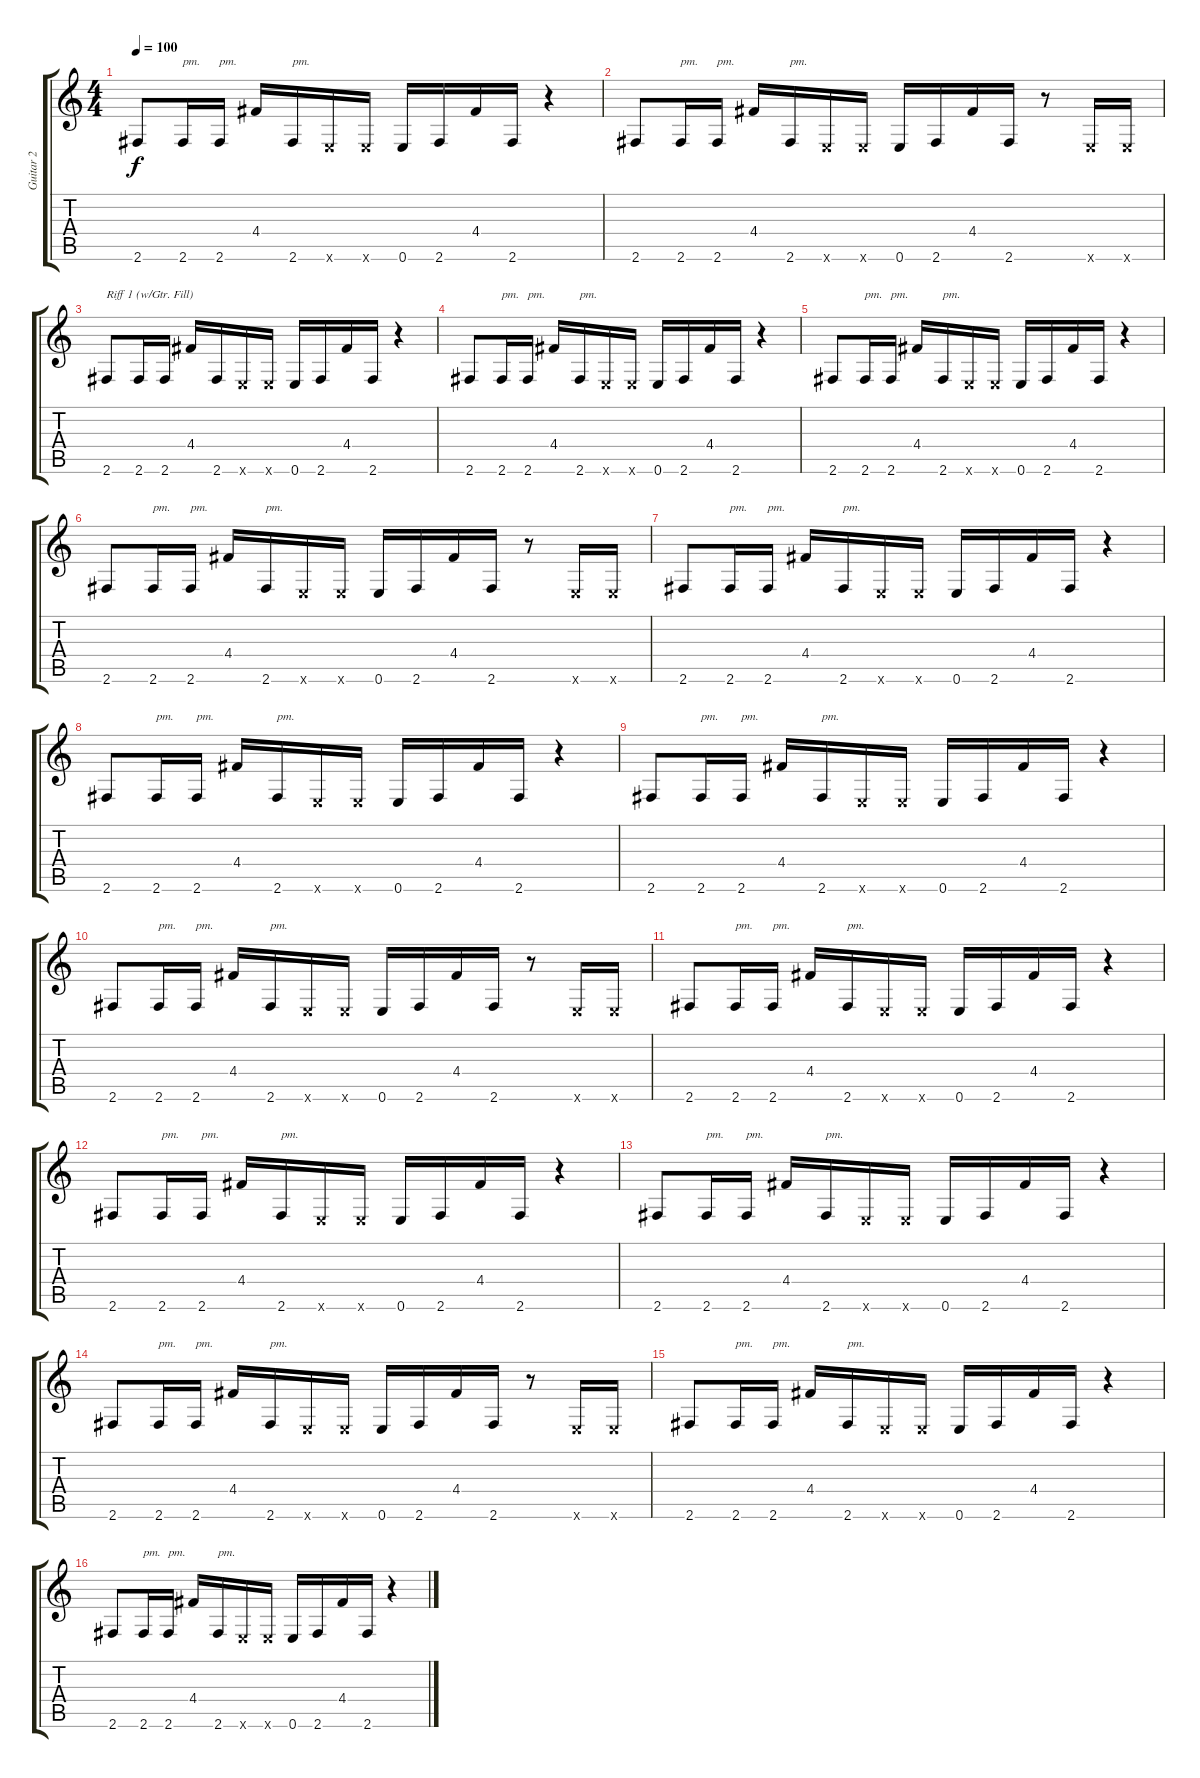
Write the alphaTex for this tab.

\track ("Guitar 2" "Guitar 2") {instrument distortionguitar}
\staff {score tabs}
\tuning (E4 B3 G3 D3 A2 E2) {hide}
\ts (4 4)
\tempo 100
\clef g2
\ks c
2.6.8{dy f} 2.6.16{txt "pm."} 2.6.16{txt "pm."} 4.4.16 2.6.16{txt "pm."} 0.6{x}.16 0.6{x}.16 0.6.16 2.6.16 4.4.16 2.6.16 r.4 |
2.6.8 2.6.16{txt "pm."} 2.6.16{txt "pm."} 4.4.16 2.6.16{txt "pm."} 0.6{x}.16 0.6{x}.16 0.6.16 2.6.16 4.4.16 2.6.16 r.8 0.6{x}.16 0.6{x}.16 |
2.6.8{txt "Riff 1 (w/Gtr. Fill)"} 2.6.16 2.6.16 4.4.16 2.6.16 0.6{x}.16 0.6{x}.16 0.6.16 2.6.16 4.4.16 2.6.16 r.4 |
2.6.8 2.6.16{txt "pm."} 2.6.16{txt "pm."} 4.4.16 2.6.16{txt "pm."} 0.6{x}.16 0.6{x}.16 0.6.16 2.6.16 4.4.16 2.6.16 r.4 |
2.6.8 2.6.16{txt "pm."} 2.6.16{txt "pm."} 4.4.16 2.6.16{txt "pm."} 0.6{x}.16 0.6{x}.16 0.6.16 2.6.16 4.4.16 2.6.16 r.4 |
2.6.8 2.6.16{txt "pm."} 2.6.16{txt "pm."} 4.4.16 2.6.16{txt "pm."} 0.6{x}.16 0.6{x}.16 0.6.16 2.6.16 4.4.16 2.6.16 r.8 0.6{x}.16 0.6{x}.16 |
2.6.8 2.6.16{txt "pm."} 2.6.16{txt "pm."} 4.4.16 2.6.16{txt "pm."} 0.6{x}.16 0.6{x}.16 0.6.16 2.6.16 4.4.16 2.6.16 r.4 |
2.6.8 2.6.16{txt "pm."} 2.6.16{txt "pm."} 4.4.16 2.6.16{txt "pm."} 0.6{x}.16 0.6{x}.16 0.6.16 2.6.16 4.4.16 2.6.16 r.4 |
2.6.8 2.6.16{txt "pm."} 2.6.16{txt "pm."} 4.4.16 2.6.16{txt "pm."} 0.6{x}.16 0.6{x}.16 0.6.16 2.6.16 4.4.16 2.6.16 r.4 |
2.6.8 2.6.16{txt "pm."} 2.6.16{txt "pm."} 4.4.16 2.6.16{txt "pm."} 0.6{x}.16 0.6{x}.16 0.6.16 2.6.16 4.4.16 2.6.16 r.8 0.6{x}.16 0.6{x}.16 |
2.6.8 2.6.16{txt "pm."} 2.6.16{txt "pm."} 4.4.16 2.6.16{txt "pm."} 0.6{x}.16 0.6{x}.16 0.6.16 2.6.16 4.4.16 2.6.16 r.4 |
2.6.8 2.6.16{txt "pm."} 2.6.16{txt "pm."} 4.4.16 2.6.16{txt "pm."} 0.6{x}.16 0.6{x}.16 0.6.16 2.6.16 4.4.16 2.6.16 r.4 |
2.6.8 2.6.16{txt "pm."} 2.6.16{txt "pm."} 4.4.16 2.6.16{txt "pm."} 0.6{x}.16 0.6{x}.16 0.6.16 2.6.16 4.4.16 2.6.16 r.4 |
2.6.8 2.6.16{txt "pm."} 2.6.16{txt "pm."} 4.4.16 2.6.16{txt "pm."} 0.6{x}.16 0.6{x}.16 0.6.16 2.6.16 4.4.16 2.6.16 r.8 0.6{x}.16 0.6{x}.16 |
2.6.8 2.6.16{txt "pm."} 2.6.16{txt "pm."} 4.4.16 2.6.16{txt "pm."} 0.6{x}.16 0.6{x}.16 0.6.16 2.6.16 4.4.16 2.6.16 r.4 |
2.6.8 2.6.16{txt "pm."} 2.6.16{txt "pm."} 4.4.16 2.6.16{txt "pm."} 0.6{x}.16 0.6{x}.16 0.6.16 2.6.16 4.4.16 2.6.16 r.4
